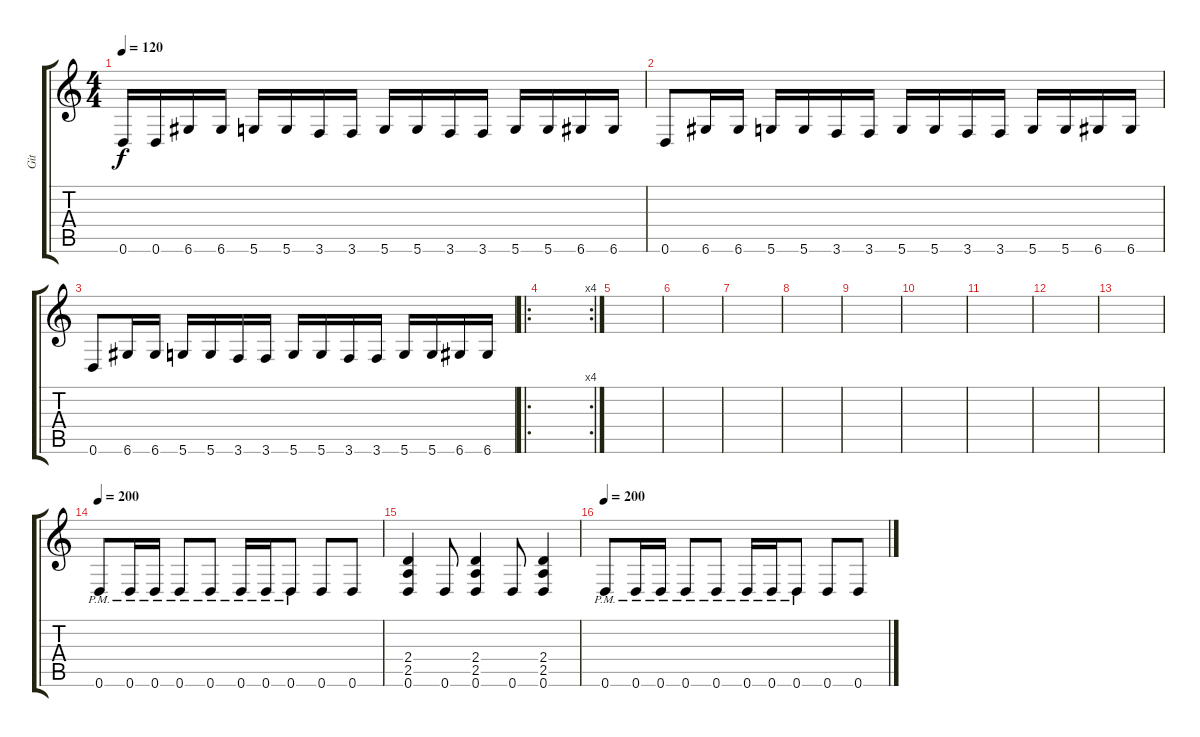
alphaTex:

\track ("Git" "Git") {instrument distortionguitar}
\staff {score tabs}
\tuning (D4 A3 F3 C3 G2 D2) {hide}
\ts (4 4)
\tempo 120
\clef g2
\ks c
0.6.16{dy f} 0.6.16 6.6.16 6.6.16 5.6.16 5.6.16 3.6.16 3.6.16 5.6.16 5.6.16 3.6.16 3.6.16 5.6.16 5.6.16 6.6.16 6.6.16 |
0.6.8 6.6.16 6.6.16 5.6.16 5.6.16 3.6.16 3.6.16 5.6.16 5.6.16 3.6.16 3.6.16 5.6.16 5.6.16 6.6.16 6.6.16 |
0.6.8 6.6.16 6.6.16 5.6.16 5.6.16 3.6.16 3.6.16 5.6.16 5.6.16 3.6.16 3.6.16 5.6.16 5.6.16 6.6.16 6.6.16 |
\ro
\rc 4
|
|
|
|
|
|
|
|
|
|
\tempo 200
0.6{pm}.8 0.6{pm}.16 0.6{pm}.16 0.6{pm}.8 0.6{pm}.8 0.6{pm}.16 0.6{pm}.16 0.6{pm}.8 0.6.8 0.6.8 |
(2.4 2.5 0.6).4 0.6.8 (2.4 2.5 0.6).4 0.6.8 (2.4 2.5 0.6).4 |
\tempo 200
0.6{pm}.8 0.6{pm}.16 0.6{pm}.16 0.6{pm}.8 0.6{pm}.8 0.6{pm}.16 0.6{pm}.16 0.6{pm}.8 0.6.8 0.6.8
